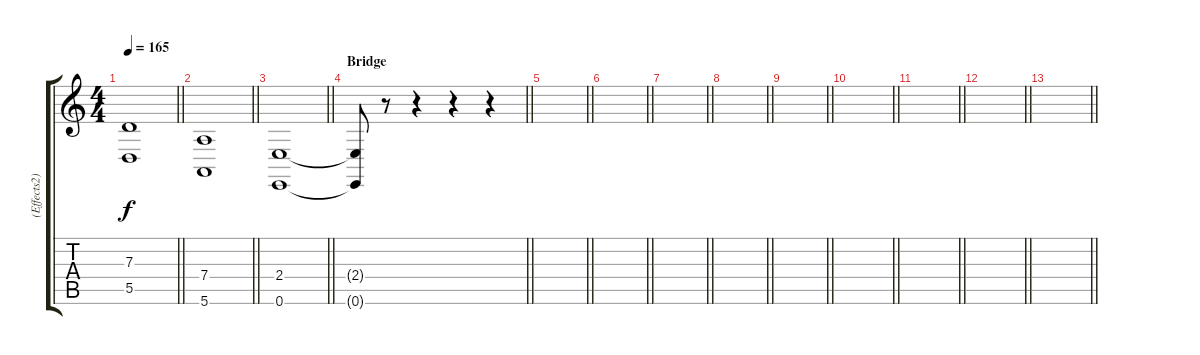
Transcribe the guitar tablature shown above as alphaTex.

\track ("(Effects2)" "(Effects2)") {instrument stringensemble1}
\staff {score tabs}
\tuning (E4 B3 G3 D3 A2 E2) {hide}
\ts (4 4)
\tempo 165
\clef g2
\barLineRight lightlight
\ks c
(7.3 5.5).1{dy f} |
\barLineRight lightlight
(7.4 5.6).1 |
\barLineRight lightlight
(2.4 0.6).1 |
\section ("" "Bridge")
\barLineRight lightlight
(2.4{t} 0.6{t}).8 r.8 r.4 r.4 r.4 |
\barLineRight lightlight
|
\barLineRight lightlight
|
\barLineRight lightlight
|
\barLineRight lightlight
|
\barLineRight lightlight
|
\barLineRight lightlight
|
\barLineRight lightlight
|
\barLineRight lightlight
|
\barLineRight lightlight
